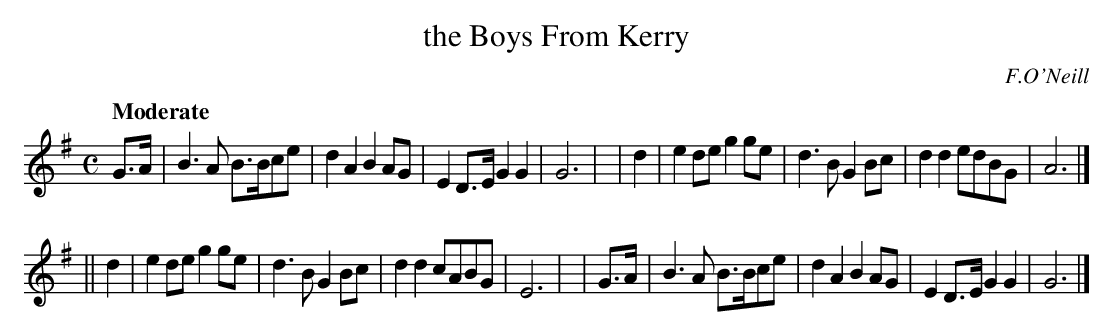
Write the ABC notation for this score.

X:1
T: the Boys From Kerry
O: F.O'Neill
Q: "Moderate"
M: C
L: 1/8
K: G
  G>A | B3  A B>Bce | d2A2 B2AG | E2D>E G2G2 | G6 |\
|  d2 | e2 de g2 ge | d3 B G2Bc | d2d2  edBG | A6 |]
|| d2 | e2 de g2 ge | d3 B G2Bc | d2d2  cABG | E6 |\
| G>A | B3  A B>Bce | d2A2 B2AG | E2D>E G2G2 | G6 |]
